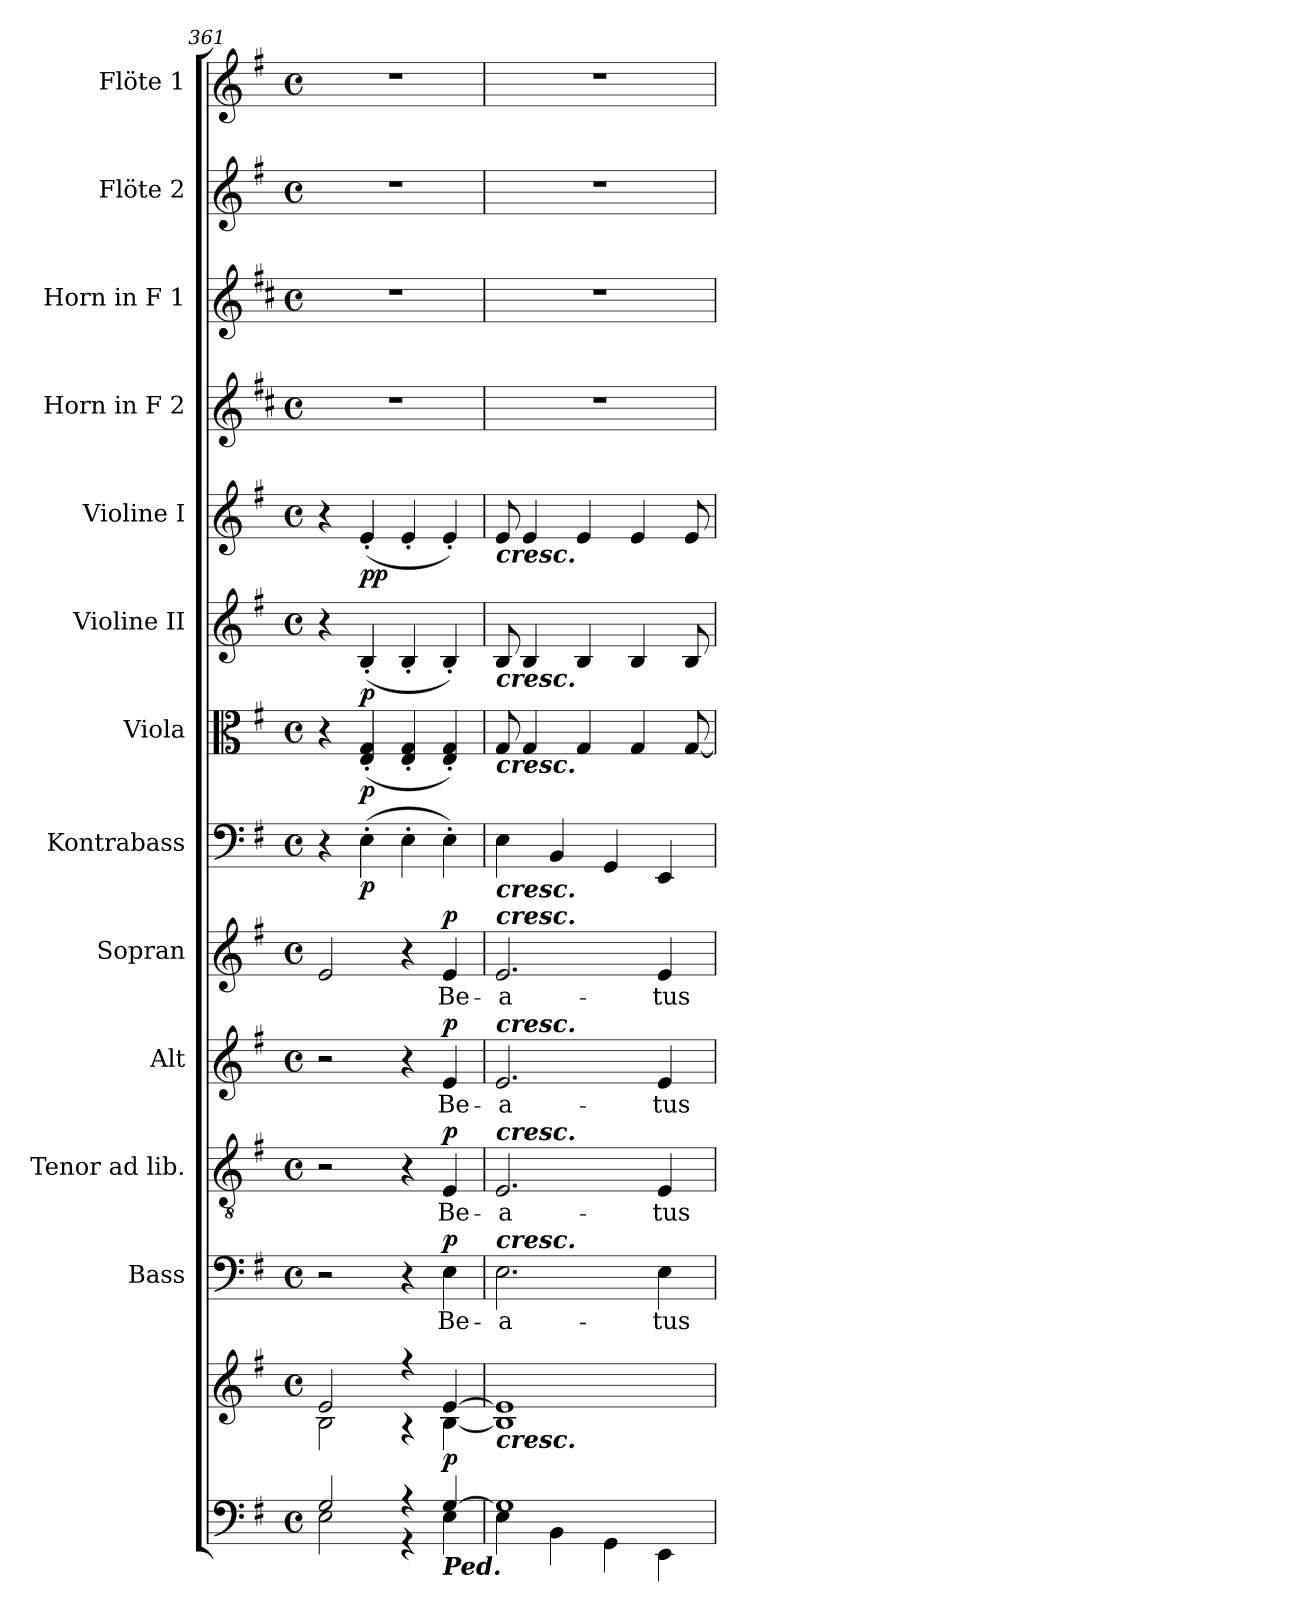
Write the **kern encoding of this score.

**kern	**kern	**dynam	**kern	**text	**dynam	**kern	**text	**dynam	**kern	**text	**dynam	**kern	**text	**dynam	**kern	**dynam	**kern	**dynam	**kern	**dynam	**kern	**dynam	**kern	**kern	**kern	**kern
*part13	*part13	*part13	*part12	*part12	*part12	*part11	*part11	*part11	*part10	*part10	*part10	*part9	*part9	*part9	*part8	*part8	*part7	*part7	*part6	*part6	*part5	*part5	*part4	*part3	*part2	*part1
*staff14	*staff13	*staff13/14	*staff12	*staff12	*staff12	*staff11	*staff11	*staff11	*staff10	*staff10	*staff10	*staff9	*staff9	*staff9	*staff8	*staff8	*staff7	*staff7	*staff6	*staff6	*staff5	*staff5	*staff4	*staff3	*staff2	*staff1
*	*	*	*I"Bass	*	*	*I"Tenor ad lib.	*	*	*I"Alt	*	*	*I"Sopran	*	*	*I"Kontrabass	*	*I"Viola	*	*I"Violine II	*	*I"Violine I	*	*I"Horn in F 2	*I"Horn in F 1	*I"Flöte 2	*I"Flöte 1
*	*	*	*I'B.	*	*	*I'T.	*	*	*I'A.	*	*	*I'S.	*	*	*I'Kb.	*	*I'Vla.	*	*I'Vl. II	*	*I'Vl. I	*	*	*	*I'Fl. 2	*I'Fl. 1
*clefF4	*clefG2	*	*clefF4	*	*	*clefGv2	*	*	*clefG2	*	*	*clefG2	*	*	*clefF4	*	*clefC3	*	*clefG2	*	*clefG2	*	*clefG2	*clefG2	*clefG2	*clefG2
*	*	*	*	*	*	*	*	*	*	*	*	*	*	*	*ITrd7c12	*	*	*	*	*	*	*	*ITrd4c7	*ITrd4c7	*	*
*k[f#]	*k[f#]	*	*k[f#]	*	*	*k[f#]	*	*	*k[f#]	*	*	*k[f#]	*	*	*k[f#]	*	*k[f#]	*	*k[f#]	*	*k[f#]	*	*k[f#]	*k[f#]	*k[f#]	*k[f#]
*G:	*G:	*	*G:	*	*	*G:	*	*	*G:	*	*	*G:	*	*	*G:	*	*G:	*	*G:	*	*G:	*	*G:	*G:	*G:	*G:
*M4/4	*M4/4	*	*M4/4	*	*	*M4/4	*	*	*M4/4	*	*	*M4/4	*	*	*M4/4	*	*M4/4	*	*M4/4	*	*M4/4	*	*M4/4	*M4/4	*M4/4	*M4/4
*met(c)	*met(c)	*	*met(c)	*	*	*met(c)	*	*	*met(c)	*	*	*met(c)	*	*	*met(c)	*	*met(c)	*	*met(c)	*	*met(c)	*	*met(c)	*met(c)	*met(c)	*met(c)
=361	=361	=361	=361	=361	=361	=361	=361	=361	=361	=361	=361	=361	=361	=361	=361	=361	=361	=361	=361	=361	=361	=361	=361	=361	=361	=361
*^	*^	*	*	*	*	*	*	*	*	*	*	*	*	*	*	*	*	*	*	*	*	*	*	*	*	*
2G/	2E\	2e/	2B\	.	2r	.	.	2r	.	.	2r	.	.	2e/	.	.	4r	.	4r	.	4r	.	4r	.	1r	1r	1r	1r
!	!	!	!	!	!	!	!	!	!	!	!	!	!	!	!	!	!	!LO:DY:b	!	!LO:DY:b	!	!LO:DY:b	!	!LO:DY:b	!	!	!	!
.	.	.	.	.	.	.	.	.	.	.	.	.	.	.	.	.	(>4EE'>\	p	(<4E/'< 4G/'<	p	(<4B'</	p	(<4e'</	pp	.	.	.	.
4r	4r	4r	4r	.	4r	.	.	4r	.	.	4r	.	.	4r	.	.	4EE'>\	.	4E/'< 4G/'<	.	4B'</	.	4e'</	.	.	.	.	.
!LO:TX:b:Bi:t=Ped.	!	!	!	!	!	!	!	!	!	!	!	!	!	!	!	!	!	!	!	!	!	!	!	!	!	!	!	!
!	!	!	!	!LO:DY:b	!	!LO:LY:b	!LO:DY:a	!	!LO:LY:b	!LO:DY:a	!	!LO:LY:b	!LO:DY:a	!	!LO:LY:b	!LO:DY:a	!	!	!	!	!	!	!	!	!	!	!	!
[>4G/	4E\	[>4e/	[<4B\	p	4E\	Be-	p	4E/	Be-	p	4e/	Be-	p	4e/	Be-	p	4EE'>\)	.	4E/'< 4G/'<)	.	4B'</)	.	4e'</)	.	.	.	.	.
!!LO:PB:g=z
=362	=362	=362	=362	=362	=362	=362	=362	=362	=362	=362	=362	=362	=362	=362	=362	=362	=362	=362	=362	=362	=362	=362	=362	=362	=362	=362	=362	=362
!	!	!	!	!	!	!	!	!	!	!	!	!	!	!	!	!	!	!	!	!	!	!	!LO:TX:b:Bi:t=cresc.	!	!	!	!	!
!	!	!	!	!	!	!	!	!	!	!	!	!	!	!	!	!	!	!	!	!	!LO:TX:b:Bi:t=cresc.	!	!	!	!	!	!	!
!	!	!	!	!	!	!	!	!	!	!	!	!	!	!	!	!	!	!	!LO:TX:b:Bi:t=cresc.	!	!	!	!	!	!	!	!	!
!	!	!	!	!	!	!	!	!	!	!	!	!	!	!	!	!	!LO:TX:b:Bi:t=cresc.	!	!	!	!	!	!	!	!	!	!	!
!	!	!	!	!	!	!	!	!	!	!	!	!	!	!LO:TX:a:Bi:t=cresc.	!	!	!	!	!	!	!	!	!	!	!	!	!	!
!	!	!	!	!	!	!	!	!	!	!	!LO:TX:a:Bi:t=cresc.	!	!	!	!	!	!	!	!	!	!	!	!	!	!	!	!	!
!	!	!	!	!	!	!	!	!LO:TX:a:Bi:t=cresc.	!	!	!	!	!	!	!	!	!	!	!	!	!	!	!	!	!	!	!	!
!	!	!	!	!	!LO:TX:a:Bi:t=cresc.	!	!	!	!	!	!	!	!	!	!	!	!	!	!	!	!	!	!	!	!	!	!	!
!	!	!LO:TX:b:Bi:t=cresc.	!	!	!	!	!	!	!	!	!	!	!	!	!	!	!	!	!	!	!	!	!	!	!	!	!	!
!	!	!	!	!	!	!LO:LY:b	!	!	!LO:LY:b	!	!	!LO:LY:b	!	!	!LO:LY:b	!	!	!	!	!	!	!	!	!	!	!	!	!
1G]	4E\	1e]	1B]	.	2.E\	-a-	.	2.E/	-a-	.	2.e/	-a-	.	2.e/	-a-	.	4EE\	.	8G/	.	8B/	.	8e/	.	1r	1r	1r	1r
.	.	.	.	.	.	.	.	.	.	.	.	.	.	.	.	.	.	.	4G/	.	4B/	.	4e/	.	.	.	.	.
.	4BB\	.	.	.	.	.	.	.	.	.	.	.	.	.	.	.	4BBB/	.	.	.	.	.	.	.	.	.	.	.
.	.	.	.	.	.	.	.	.	.	.	.	.	.	.	.	.	.	.	4G/	.	4B/	.	4e/	.	.	.	.	.
.	4GG\	.	.	.	.	.	.	.	.	.	.	.	.	.	.	.	4GGG/	.	.	.	.	.	.	.	.	.	.	.
.	.	.	.	.	.	.	.	.	.	.	.	.	.	.	.	.	.	.	4G/	.	4B/	.	4e/	.	.	.	.	.
!	!	!	!	!	!	!LO:LY:b	!	!	!LO:LY:b	!	!	!LO:LY:b	!	!	!LO:LY:b	!	!	!	!	!	!	!	!	!	!	!	!	!
.	4EE\	.	.	.	4E\	-tus	.	4E/	-tus	.	4e/	-tus	.	4e/	-tus	.	4EEE/	.	.	.	.	.	.	.	.	.	.	.
.	.	.	.	.	.	.	.	.	.	.	.	.	.	.	.	.	.	.	[8G/	.	8B/	.	8e/	.	.	.	.	.
*v	*v	*	*	*	*	*	*	*	*	*	*	*	*	*	*	*	*	*	*	*	*	*	*	*	*	*	*	*
*	*v	*v	*	*	*	*	*	*	*	*	*	*	*	*	*	*	*	*	*	*	*	*	*	*	*	*	*
=	=	=	=	=	=	=	=	=	=	=	=	=	=	=	=	=	=	=	=	=	=	=	=	=	=	=
*-	*-	*-	*-	*-	*-	*-	*-	*-	*-	*-	*-	*-	*-	*-	*-	*-	*-	*-	*-	*-	*-	*-	*-	*-	*-	*-
